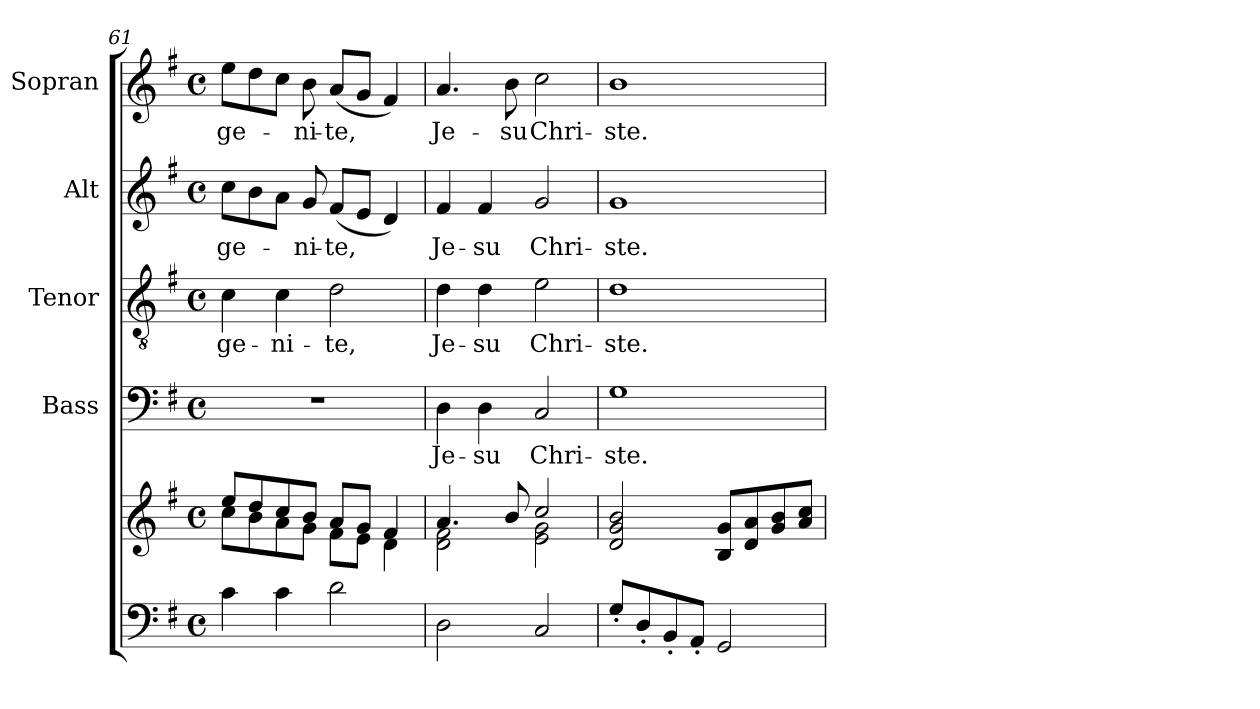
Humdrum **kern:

**kern	**kern	**kern	**text	**kern	**text	**kern	**text	**kern	**text
*part5	*part5	*part4	*part4	*part3	*part3	*part2	*part2	*part1	*part1
*staff6	*staff5	*staff4	*staff4	*staff3	*staff3	*staff2	*staff2	*staff1	*staff1
*	*	*I"Bass	*	*I"Tenor	*	*I"Alt	*	*I"Sopran	*
*	*	*I'B.	*	*I'T.	*	*I'A.	*	*I'S.	*
*clefF4	*clefG2	*clefF4	*	*clefGv2	*	*clefG2	*	*clefG2	*
*k[f#]	*k[f#]	*k[f#]	*	*k[f#]	*	*k[f#]	*	*k[f#]	*
*G:	*G:	*G:	*	*G:	*	*G:	*	*G:	*
*M4/4	*M4/4	*M4/4	*	*M4/4	*	*M4/4	*	*M4/4	*
*met(c)	*met(c)	*met(c)	*	*met(c)	*	*met(c)	*	*met(c)	*
=61	=61	=61	=61	=61	=61	=61	=61	=61	=61
*	*^	*	*	*	*	*	*	*	*
!	!	!	!	!	!	!LO:LY:b	!	!LO:LY:b	!	!LO:LY:b
4c\	8ee/L	8cc\L	1r	.	4c\	-ge-	8cc\L	-ge-	8ee\L	-ge-
.	8dd/	8b\	.	.	.	.	8b\	.	8dd\	.
!	!	!	!	!	!	!LO:LY:b	!	!	!	!
4c\	8cc/	8a\	.	.	4c\	-ni-	8a\J	.	8cc\J	.
!	!	!	!	!	!	!	!	!LO:LY:b	!	!LO:LY:b
.	8b/J	8g\J	.	.	.	.	8g/	-ni-	8b\	-ni-
!	!	!	!	!	!	!LO:LY:b	!	!LO:LY:b	!	!LO:LY:b
2d\	8a/L	8f#\L	.	.	2d\	-te,	(<8f#/L	-te,	(<8a/L	-te,
.	8g/J	8e\J	.	.	.	.	8e/J	.	8g/J	.
.	4f#/	4d\	.	.	.	.	4d/)	.	4f#/)	.
=62	=62	=62	=62	=62	=62	=62	=62	=62	=62	=62
!	!	!	!	!LO:LY:b	!	!LO:LY:b	!	!LO:LY:b	!	!LO:LY:b
2D\	4.a/	2d\ 2f#\	4D\	Je-	4d\	Je-	4f#/	Je-	4.a/	Je-
!	!	!	!	!LO:LY:b	!	!LO:LY:b	!	!LO:LY:b	!	!
.	.	.	4D\	-su	4d\	-su	4f#/	-su	.	.
!	!	!	!	!	!	!	!	!	!	!LO:LY:b
.	8b/	.	.	.	.	.	.	.	8b\	-su
!	!	!	!	!LO:LY:b	!	!LO:LY:b	!	!LO:LY:b	!	!LO:LY:b
2C/	2cc/	2e\ 2g\	2C/	Chri-	2e\	Chri-	2g/	Chri-	2cc\	Chri-
=63	=63	=63	=63	=63	=63	=63	=63	=63	=63	=63
!	!	!	!	!LO:LY:b	!	!LO:LY:b	!	!LO:LY:b	!	!LO:LY:b
*	*v	*v	*	*	*	*	*	*	*	*
8G'</L	2d/ 2g/ 2b/	1G	-ste.	1d	-ste.	1g	-ste.	1b	-ste.
8D'</	.	.	.	.	.	.	.	.	.
8BB'</	.	.	.	.	.	.	.	.	.
8AA'</J	.	.	.	.	.	.	.	.	.
2GG/	8B/ 8g/L	.	.	.	.	.	.	.	.
.	8d/ 8a/	.	.	.	.	.	.	.	.
.	8g/ 8b/	.	.	.	.	.	.	.	.
.	8a/ 8cc/J	.	.	.	.	.	.	.	.
=	=	=	=	=	=	=	=	=	=
*-	*-	*-	*-	*-	*-	*-	*-	*-	*-
